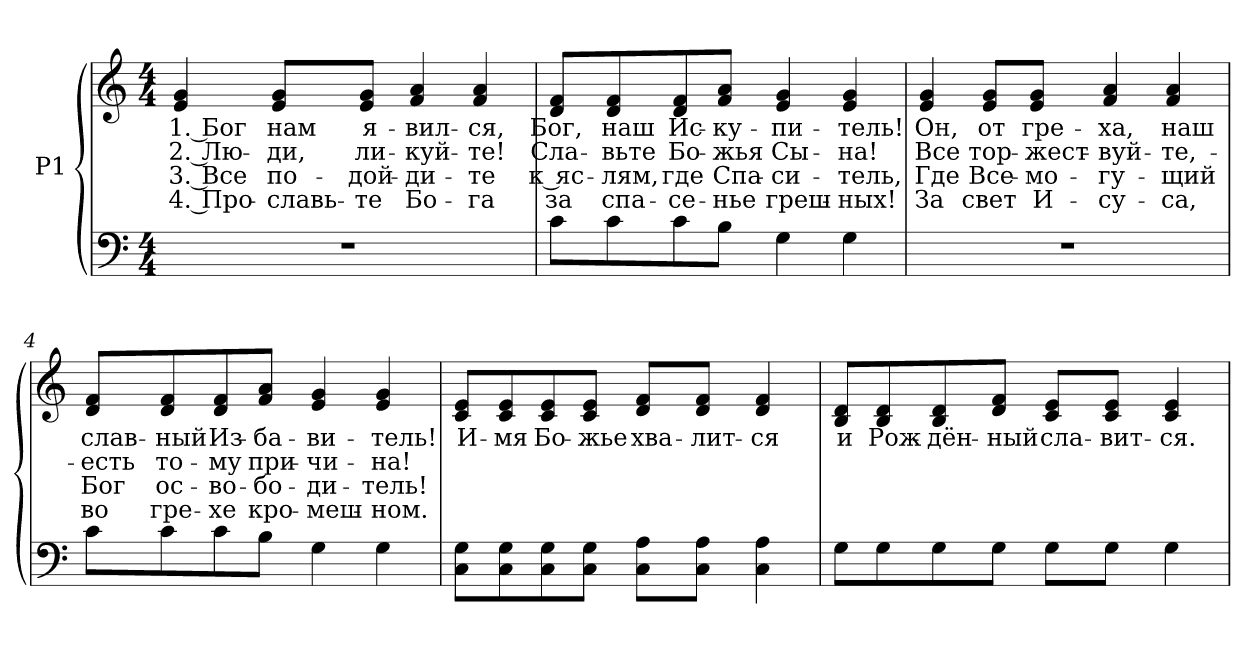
**kern	**kern	**text	**text	**text	**text
*part1	*part1	*part1	*part1	*part1	*part1
*staff2	*staff1	*staff1	*staff1	*staff1	*staff1
*I"P1	*	*	*	*	*
!!LO:PB:g=z
*clefF4	*clefG2	*	*	*	*
*k[]	*k[]	*	*	*	*
*C:	*C:	*	*	*	*
*M4/4	*M4/4	*	*	*	*
*MM90	*MM90	*	*	*	*
=1	=1	=1	=1	=1	=1
!	!	!LO:LY:b:color=#000000	!LO:LY:b:color=#000000	!LO:LY:b:color=#000000	!LO:LY:b:color=#000000
1r	4ei/ 4gi	1. Бог	2. Лю-	3. Все	4. Про-
!	!	!LO:LY:b:color=#000000	!LO:LY:b:color=#000000	!LO:LY:b:color=#000000	!LO:LY:b:color=#000000
.	8ei/ 8giL	нам	-ди,	по-	-славь-
!	!	!LO:LY:b:color=#000000	!LO:LY:b:color=#000000	!LO:LY:b:color=#000000	!LO:LY:b:color=#000000
.	8ei/ 8giJ	я-	ли-	-дой-	-те
!	!	!LO:LY:b:color=#000000	!LO:LY:b:color=#000000	!LO:LY:b:color=#000000	!LO:LY:b:color=#000000
.	4fi/ 4ai	-вил-	-куй-	-ди-	Бо-
!	!	!LO:LY:b:color=#000000	!LO:LY:b:color=#000000	!LO:LY:b:color=#000000	!LO:LY:b:color=#000000
.	4fi/ 4ai	-ся,	-те!	-те	-га
=2	=2	=2	=2	=2	=2
!	!	!LO:LY:b:color=#000000	!LO:LY:b:color=#000000	!LO:LY:b:color=#000000	!LO:LY:b:color=#000000
8ci\L	8di/ 8fiL	Бог,	Сла-	к яс-	за
!	!	!LO:LY:b:color=#000000	!LO:LY:b:color=#000000	!LO:LY:b:color=#000000	!LO:LY:b:color=#000000
8ci\	8di/ 8fi	наш	-вьте	-лям,	спа-
!	!	!LO:LY:b:color=#000000	!LO:LY:b:color=#000000	!LO:LY:b:color=#000000	!LO:LY:b:color=#000000
8ci\	8di/ 8fi	Ис-	Бо-	где	-се-
!	!	!LO:LY:b:color=#000000	!LO:LY:b:color=#000000	!LO:LY:b:color=#000000	!LO:LY:b:color=#000000
8Bi\J	8fi/ 8aiJ	-ку-	-жья	Спа-	-нье
!	!	!LO:LY:b:color=#000000	!LO:LY:b:color=#000000	!LO:LY:b:color=#000000	!LO:LY:b:color=#000000
4Gi\	4ei/ 4gi	-пи-	Сы-	-си-	греш-
!	!	!LO:LY:b:color=#000000	!LO:LY:b:color=#000000	!LO:LY:b:color=#000000	!LO:LY:b:color=#000000
4Gi\	4ei/ 4gi	-тель!	-на!	-тель,	-ных!
=3	=3	=3	=3	=3	=3
!	!	!LO:LY:b:color=#000000	!LO:LY:b:color=#000000	!LO:LY:b:color=#000000	!LO:LY:b:color=#000000
1r	4ei/ 4gi	Он,	Все	Где	За
!	!	!LO:LY:b:color=#000000	!LO:LY:b:color=#000000	!LO:LY:b:color=#000000	!LO:LY:b:color=#000000
.	8ei/ 8giL	от	тор-	Все-	свет
!	!	!LO:LY:b:color=#000000	!LO:LY:b:color=#000000	!LO:LY:b:color=#000000	!LO:LY:b:color=#000000
.	8ei/ 8giJ	гре-	-жест-	-мо-	И-
!	!	!LO:LY:b:color=#000000	!LO:LY:b:color=#000000	!LO:LY:b:color=#000000	!LO:LY:b:color=#000000
.	4fi/ 4ai	-ха,	-вуй-	-гу-	-су-
!	!	!LO:LY:b:color=#000000	!LO:LY:b:color=#000000	!LO:LY:b:color=#000000	!LO:LY:b:color=#000000
.	4fi/ 4ai	наш	-те,-	-щий	-са,
!!LO:LB:g=z
=4	=4	=4	=4	=4	=4
!	!	!LO:LY:b:color=#000000	!LO:LY:b:color=#000000	!LO:LY:b:color=#000000	!LO:LY:b:color=#000000
8ci\L	8di/ 8fiL	слав-	-есть	Бог	во
!	!	!LO:LY:b:color=#000000	!LO:LY:b:color=#000000	!LO:LY:b:color=#000000	!LO:LY:b:color=#000000
8ci\	8di/ 8fi	-ный	то-	ос-	гре-
!	!	!LO:LY:b:color=#000000	!LO:LY:b:color=#000000	!LO:LY:b:color=#000000	!LO:LY:b:color=#000000
8ci\	8di/ 8fi	Из-	-му	-во-	-хе
!	!	!LO:LY:b:color=#000000	!LO:LY:b:color=#000000	!LO:LY:b:color=#000000	!LO:LY:b:color=#000000
8Bi\J	8fi/ 8aiJ	-ба-	при-	-бо-	кро-
!	!	!LO:LY:b:color=#000000	!LO:LY:b:color=#000000	!LO:LY:b:color=#000000	!LO:LY:b:color=#000000
4Gi\	4ei/ 4gi	-ви-	-чи-	-ди-	-меш-
!	!	!LO:LY:b:color=#000000	!LO:LY:b:color=#000000	!LO:LY:b:color=#000000	!LO:LY:b:color=#000000
4Gi\	4ei/ 4gi	-тель!	-на!	-тель!	-ном.
=5	=5	=5	=5	=5	=5
!	!	!LO:LY:b:color=#000000	!	!	!
8Ci\ 8GiL	8ci/ 8eiL	И-	.	.	.
!	!	!LO:LY:b:color=#000000	!	!	!
8Ci\ 8Gi	8ci/ 8ei	-мя	.	.	.
!	!	!LO:LY:b:color=#000000	!	!	!
8Ci\ 8Gi	8ci/ 8ei	Бо-	.	.	.
!	!	!LO:LY:b:color=#000000	!	!	!
8Ci\ 8GiJ	8ci/ 8eiJ	-жье	.	.	.
!	!	!LO:LY:b:color=#000000	!	!	!
8Ci\ 8AiL	8di/ 8fiL	хва-	.	.	.
!	!	!LO:LY:b:color=#000000	!	!	!
8Ci\ 8AiJ	8di/ 8fiJ	-лит-	.	.	.
!	!	!LO:LY:b:color=#000000	!	!	!
4Ci\ 4Ai	4di/ 4fi	-ся	.	.	.
=6	=6	=6	=6	=6	=6
!	!	!LO:LY:b:color=#000000	!	!	!
8Gi\L	8Bi/ 8diL	и	.	.	.
!	!	!LO:LY:b:color=#000000	!	!	!
8Gi\	8Bi/ 8di	Рож-	.	.	.
!	!	!LO:LY:b:color=#000000	!	!	!
8Gi\	8Bi/ 8di	-дён-	.	.	.
!	!	!LO:LY:b:color=#000000	!	!	!
8Gi\J	8di/ 8fiJ	-ный	.	.	.
!	!	!LO:LY:b:color=#000000	!	!	!
8Gi\L	8ci/ 8eiL	сла-	.	.	.
!	!	!LO:LY:b:color=#000000	!	!	!
8Gi\J	8ci/ 8eiJ	-вит-	.	.	.
!	!	!LO:LY:b:color=#000000	!	!	!
4Gi\	4ci/ 4ei	-ся.	.	.	.
=	=	=	=	=	=
*-	*-	*-	*-	*-	*-
